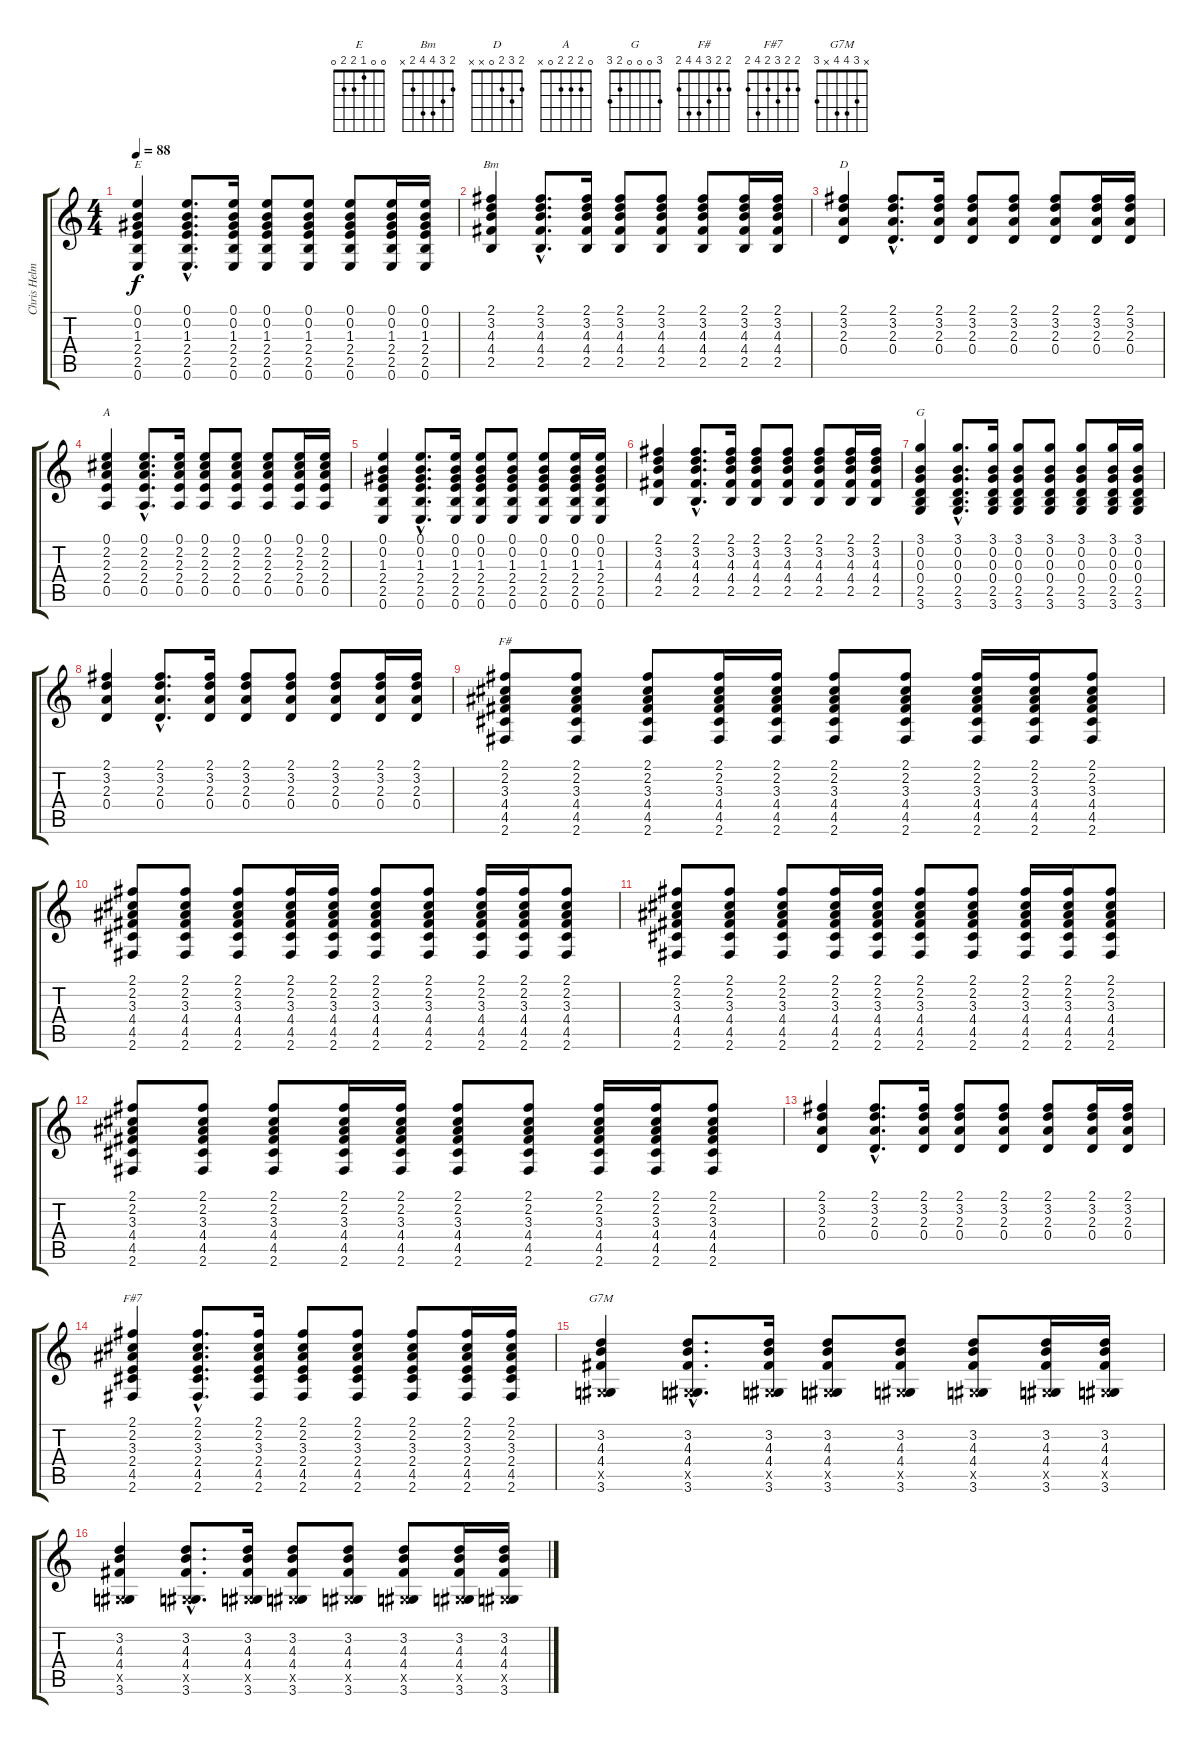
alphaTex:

\track ("Chris Helme (Guitar)" "Chris Helm") {instrument acousticguitarsteel}
\staff {score tabs}
\tuning (E4 B3 G3 D3 A2 E2) {hide}
\chord ("E" 0 0 1 2 2 0)
\chord ("Bm" 2 3 4 4 2 x)
\chord ("D" 2 3 2 0 x x)
\chord ("A" 0 2 2 2 0 x)
\chord ("G" 3 0 0 0 2 3)
\chord ("F#" 2 2 3 4 4 2)
\chord ("F#7" 2 2 3 2 4 2)
\chord ("G7M" x 3 4 4 x 3)
\ts (4 4)
\tempo 88
\clef g2
\ks c
(0.1 0.2 1.3 2.4 2.5 0.6).4{ch "E" dy f} (0.1{hac} 0.2{hac} 1.3{hac} 2.4{hac} 2.5{hac} 0.6{hac}).8{d} (0.1 0.2 1.3 2.4 2.5 0.6).16 (0.1 0.2 1.3 2.4 2.5 0.6).8 (0.1 0.2 1.3 2.4 2.5 0.6).8 (0.1 0.2 1.3 2.4 2.5 0.6).8 (0.1 0.2 1.3 2.4 2.5 0.6).16 (0.1 0.2 1.3 2.4 2.5 0.6).16 |
(2.1 3.2 4.3 4.4 2.5).4{ch "Bm"} (2.1{hac} 3.2{hac} 4.3{hac} 4.4{hac} 2.5{hac}).8{d} (2.1 3.2 4.3 4.4 2.5).16 (2.1 3.2 4.3 4.4 2.5).8 (2.1 3.2 4.3 4.4 2.5).8 (2.1 3.2 4.3 4.4 2.5).8 (2.1 3.2 4.3 4.4 2.5).16 (2.1 3.2 4.3 4.4 2.5).16 |
(2.1 3.2 2.3 0.4).4{ch "D"} (2.1{hac} 3.2{hac} 2.3{hac} 0.4{hac}).8{d} (2.1 3.2 2.3 0.4).16 (2.1 3.2 2.3 0.4).8 (2.1 3.2 2.3 0.4).8 (2.1 3.2 2.3 0.4).8 (2.1 3.2 2.3 0.4).16 (2.1 3.2 2.3 0.4).16 |
(0.1 2.2 2.3 2.4 0.5).4{ch "A"} (0.1{hac} 2.2{hac} 2.3{hac} 2.4{hac} 0.5{hac}).8{d} (0.1 2.2 2.3 2.4 0.5).16 (0.1 2.2 2.3 2.4 0.5).8 (0.1 2.2 2.3 2.4 0.5).8 (0.1 2.2 2.3 2.4 0.5).8 (0.1 2.2 2.3 2.4 0.5).16 (0.1 2.2 2.3 2.4 0.5).16 |
(0.1 0.2 1.3 2.4 2.5 0.6).4 (0.1{hac} 0.2{hac} 1.3{hac} 2.4{hac} 2.5{hac} 0.6{hac}).8{d} (0.1 0.2 1.3 2.4 2.5 0.6).16 (0.1 0.2 1.3 2.4 2.5 0.6).8 (0.1 0.2 1.3 2.4 2.5 0.6).8 (0.1 0.2 1.3 2.4 2.5 0.6).8 (0.1 0.2 1.3 2.4 2.5 0.6).16 (0.1 0.2 1.3 2.4 2.5 0.6).16 |
(2.1 3.2 4.3 4.4 2.5).4 (2.1{hac} 3.2{hac} 4.3{hac} 4.4{hac} 2.5{hac}).8{d} (2.1 3.2 4.3 4.4 2.5).16 (2.1 3.2 4.3 4.4 2.5).8 (2.1 3.2 4.3 4.4 2.5).8 (2.1 3.2 4.3 4.4 2.5).8 (2.1 3.2 4.3 4.4 2.5).16 (2.1 3.2 4.3 4.4 2.5).16 |
(3.1 0.2 0.3 0.4 2.5 3.6).4{ch "G"} (3.1{hac} 0.2{hac} 0.3{hac} 0.4{hac} 2.5{hac} 3.6{hac}).8{d} (3.1 0.2 0.3 0.4 2.5 3.6).16 (3.1 0.2 0.3 0.4 2.5 3.6).8 (3.1 0.2 0.3 0.4 2.5 3.6).8 (3.1 0.2 0.3 0.4 2.5 3.6).8 (3.1 0.2 0.3 0.4 2.5 3.6).16 (3.1 0.2 0.3 0.4 2.5 3.6).16 |
(2.1 3.2 2.3 0.4).4 (2.1{hac} 3.2{hac} 2.3{hac} 0.4{hac}).8{d} (2.1 3.2 2.3 0.4).16 (2.1 3.2 2.3 0.4).8 (2.1 3.2 2.3 0.4).8 (2.1 3.2 2.3 0.4).8 (2.1 3.2 2.3 0.4).16 (2.1 3.2 2.3 0.4).16 |
(2.1 2.2 3.3 4.4 4.5 2.6).8{ch "F#"} (2.1 2.2 3.3 4.4 4.5 2.6).8 (2.1 2.2 3.3 4.4 4.5 2.6).8 (2.1 2.2 3.3 4.4 4.5 2.6).16 (2.1 2.2 3.3 4.4 4.5 2.6).16 (2.1 2.2 3.3 4.4 4.5 2.6).8 (2.1 2.2 3.3 4.4 4.5 2.6).8 (2.1 2.2 3.3 4.4 4.5 2.6).16 (2.1 2.2 3.3 4.4 4.5 2.6).16 (2.1 2.2 3.3 4.4 4.5 2.6).8 |
(2.1 2.2 3.3 4.4 4.5 2.6).8 (2.1 2.2 3.3 4.4 4.5 2.6).8 (2.1 2.2 3.3 4.4 4.5 2.6).8 (2.1 2.2 3.3 4.4 4.5 2.6).16 (2.1 2.2 3.3 4.4 4.5 2.6).16 (2.1 2.2 3.3 4.4 4.5 2.6).8 (2.1 2.2 3.3 4.4 4.5 2.6).8 (2.1 2.2 3.3 4.4 4.5 2.6).16 (2.1 2.2 3.3 4.4 4.5 2.6).16 (2.1 2.2 3.3 4.4 4.5 2.6).8 |
(2.1 2.2 3.3 4.4 4.5 2.6).8 (2.1 2.2 3.3 4.4 4.5 2.6).8 (2.1 2.2 3.3 4.4 4.5 2.6).8 (2.1 2.2 3.3 4.4 4.5 2.6).16 (2.1 2.2 3.3 4.4 4.5 2.6).16 (2.1 2.2 3.3 4.4 4.5 2.6).8 (2.1 2.2 3.3 4.4 4.5 2.6).8 (2.1 2.2 3.3 4.4 4.5 2.6).16 (2.1 2.2 3.3 4.4 4.5 2.6).16 (2.1 2.2 3.3 4.4 4.5 2.6).8 |
(2.1 2.2 3.3 4.4 4.5 2.6).8 (2.1 2.2 3.3 4.4 4.5 2.6).8 (2.1 2.2 3.3 4.4 4.5 2.6).8 (2.1 2.2 3.3 4.4 4.5 2.6).16 (2.1 2.2 3.3 4.4 4.5 2.6).16 (2.1 2.2 3.3 4.4 4.5 2.6).8 (2.1 2.2 3.3 4.4 4.5 2.6).8 (2.1 2.2 3.3 4.4 4.5 2.6).16 (2.1 2.2 3.3 4.4 4.5 2.6).16 (2.1 2.2 3.3 4.4 4.5 2.6).8 |
(2.1 3.2 2.3 0.4).4 (2.1{hac} 3.2{hac} 2.3{hac} 0.4{hac}).8{d} (2.1 3.2 2.3 0.4).16 (2.1 3.2 2.3 0.4).8 (2.1 3.2 2.3 0.4).8 (2.1 3.2 2.3 0.4).8 (2.1 3.2 2.3 0.4).16 (2.1 3.2 2.3 0.4).16 |
(2.1 2.2 3.3 2.4 4.5 2.6).4{ch "F#7"} (2.1{hac} 2.2{hac} 3.3{hac} 2.4{hac} 4.5{hac} 2.6{hac}).8{d} (2.1 2.2 3.3 2.4 4.5 2.6).16 (2.1 2.2 3.3 2.4 4.5 2.6).8 (2.1 2.2 3.3 2.4 4.5 2.6).8 (2.1 2.2 3.3 2.4 4.5 2.6).8 (2.1 2.2 3.3 2.4 4.5 2.6).16 (2.1 2.2 3.3 2.4 4.5 2.6).16 |
(3.2 4.3 4.4 -1.5{x} 3.6).4{ch "G7M"} (3.2{hac} 4.3{hac} 4.4{hac} -1.5{hac x} 3.6{hac}).8{d} (3.2 4.3 4.4 -1.5{x} 3.6).16 (3.2 4.3 4.4 -1.5{x} 3.6).8 (3.2 4.3 4.4 -1.5{x} 3.6).8 (3.2 4.3 4.4 -1.5{x} 3.6).8 (3.2 4.3 4.4 -1.5{x} 3.6).16 (3.2 4.3 4.4 -1.5{x} 3.6).16 |
(3.2 4.3 4.4 -1.5{x} 3.6).4 (3.2{hac} 4.3{hac} 4.4{hac} -1.5{hac x} 3.6{hac}).8{d} (3.2 4.3 4.4 -1.5{x} 3.6).16 (3.2 4.3 4.4 -1.5{x} 3.6).8 (3.2 4.3 4.4 -1.5{x} 3.6).8 (3.2 4.3 4.4 -1.5{x} 3.6).8 (3.2 4.3 4.4 -1.5{x} 3.6).16 (3.2 4.3 4.4 -1.5{x} 3.6).16
